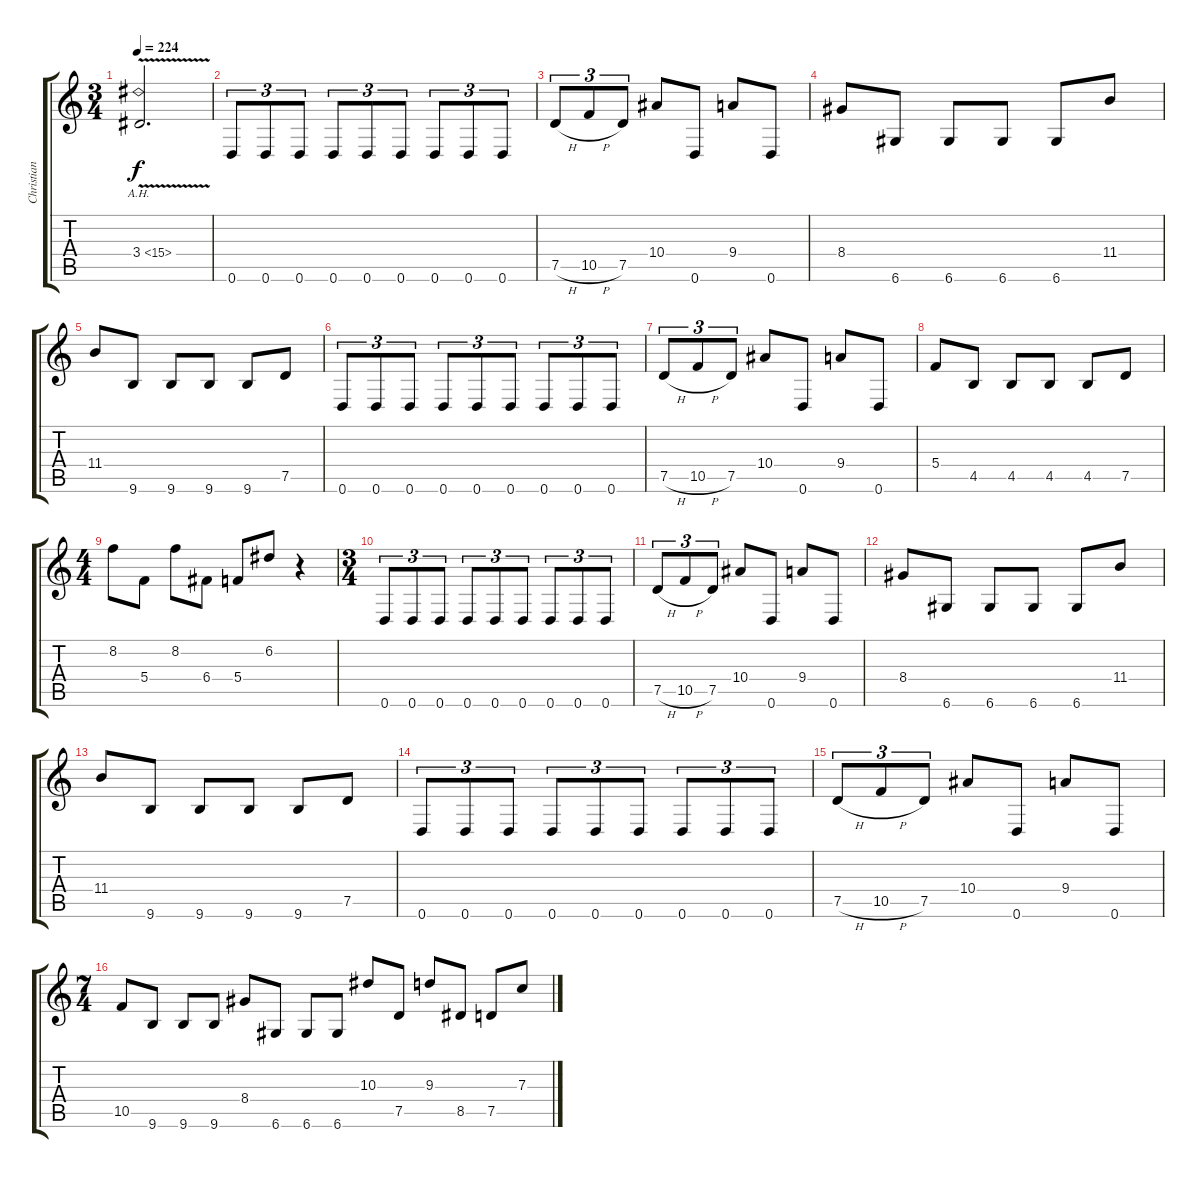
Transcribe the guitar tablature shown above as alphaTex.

\track ("Christian Muenzner" "Christian ") {instrument distortionguitar}
\staff {score tabs}
\tuning (D4 A3 F3 C3 G2 D2) {hide}
\ts (3 4)
\tempo 224
\clef g2
\ks c
3.4{ah 12 v}.2{d dy f} |
0.6.8{tu (3 2)} 0.6.8{tu (3 2)} 0.6.8{tu (3 2)} 0.6.8{tu (3 2)} 0.6.8{tu (3 2)} 0.6.8{tu (3 2)} 0.6.8{tu (3 2)} 0.6.8{tu (3 2)} 0.6.8{tu (3 2)} |
7.5{h}.8{tu (3 2)} 10.5{h}.8{tu (3 2)} 7.5.8{tu (3 2)} 10.4.8 0.6.8 9.4.8 0.6.8 |
8.4.8 6.6.8 6.6.8 6.6.8 6.6.8 11.4.8 |
11.4.8 9.6.8 9.6.8 9.6.8 9.6.8 7.5.8 |
0.6.8{tu (3 2)} 0.6.8{tu (3 2)} 0.6.8{tu (3 2)} 0.6.8{tu (3 2)} 0.6.8{tu (3 2)} 0.6.8{tu (3 2)} 0.6.8{tu (3 2)} 0.6.8{tu (3 2)} 0.6.8{tu (3 2)} |
7.5{h}.8{tu (3 2)} 10.5{h}.8{tu (3 2)} 7.5.8{tu (3 2)} 10.4.8 0.6.8 9.4.8 0.6.8 |
5.4.8 4.5.8 4.5.8 4.5.8 4.5.8 7.5.8 |
\ts (4 4)
8.2.8 5.4.8 8.2.8 6.4.8 5.4.8 6.2.8 r.4 |
\ts (3 4)
0.6.8{tu (3 2)} 0.6.8{tu (3 2)} 0.6.8{tu (3 2)} 0.6.8{tu (3 2)} 0.6.8{tu (3 2)} 0.6.8{tu (3 2)} 0.6.8{tu (3 2)} 0.6.8{tu (3 2)} 0.6.8{tu (3 2)} |
7.5{h}.8{tu (3 2)} 10.5{h}.8{tu (3 2)} 7.5.8{tu (3 2)} 10.4.8 0.6.8 9.4.8 0.6.8 |
8.4.8 6.6.8 6.6.8 6.6.8 6.6.8 11.4.8 |
11.4.8 9.6.8 9.6.8 9.6.8 9.6.8 7.5.8 |
0.6.8{tu (3 2)} 0.6.8{tu (3 2)} 0.6.8{tu (3 2)} 0.6.8{tu (3 2)} 0.6.8{tu (3 2)} 0.6.8{tu (3 2)} 0.6.8{tu (3 2)} 0.6.8{tu (3 2)} 0.6.8{tu (3 2)} |
7.5{h}.8{tu (3 2)} 10.5{h}.8{tu (3 2)} 7.5.8{tu (3 2)} 10.4.8 0.6.8 9.4.8 0.6.8 |
\ts (7 4)
10.5.8 9.6.8 9.6.8 9.6.8 8.4.8 6.6.8 6.6.8 6.6.8 10.3.8 7.5.8 9.3.8 8.5.8 7.5.8 7.3.8
